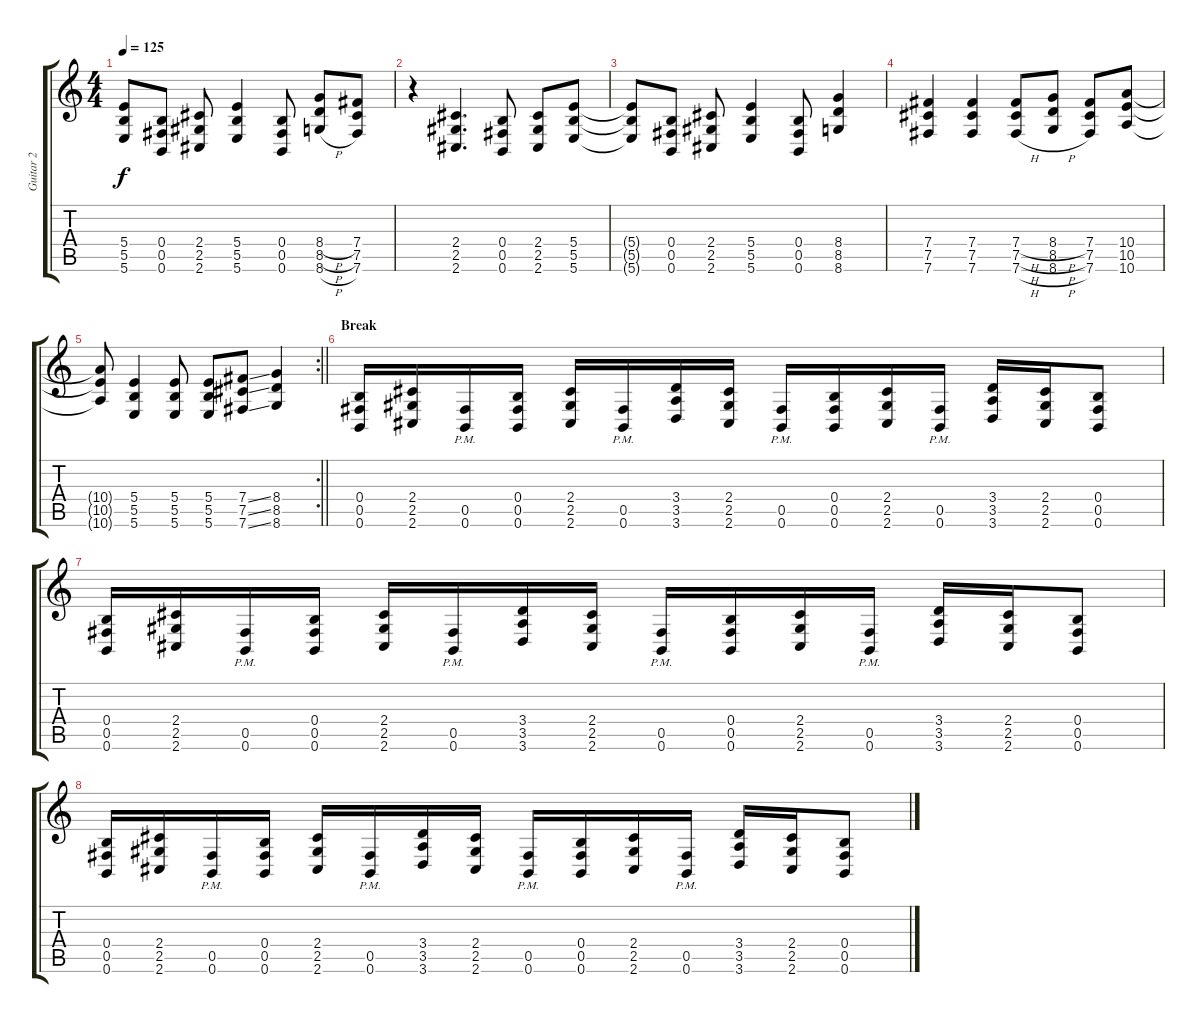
\track ("Guitar 2" "Guitar 2") {instrument distortionguitar}
\staff {score tabs}
\tuning (Db4 Ab3 E3 B2 Gb2 B1) {hide}
\ts (4 4)
\tempo 125
\clef g2
\ks c
(5.4{t} 5.5{t} 5.6{t}).8{dy f} (0.4 0.5 0.6).8 (2.4 2.5 2.6).8 (5.4 5.5 5.6).4 (0.4 0.5 0.6).8 (8.4{h} 8.5{h} 8.6{h}).8 (7.4 7.5 7.6).8 |
r.4 (2.4 2.5 2.6).4{d} (0.4 0.5 0.6).8 (2.4 2.5 2.6).8 (5.4 5.5 5.6).8 |
(5.4{t} 5.5{t} 5.6{t}).8 (0.4 0.5 0.6).8 (2.4 2.5 2.6).8 (5.4 5.5 5.6).4 (0.4 0.5 0.6).8 (8.4 8.5 8.6).4 |
(7.4 7.5 7.6).4 (7.4 7.5 7.6).4 (7.4{h} 7.5{h} 7.6{h}).8 (8.4{h} 8.5{h} 8.6{h}).8 (7.4 7.5 7.6).8 (10.4 10.5 10.6).8 |
\rc 2
\barLineRight lightlight
(10.4{t} 10.5{t} 10.6{t}).8 (5.4 5.5 5.6).4 (5.4 5.5 5.6).8 (5.4 5.5 5.6).8 (7.4{ss} 7.5{ss} 7.6{ss}).8 (8.4 8.5 8.6).4 |
\section ("" "Break")
(0.4 0.5 0.6).16 (2.4 2.5 2.6).16 (0.5{pm} 0.6{pm}).16 (0.4 0.5 0.6).16 (2.4 2.5 2.6).16 (0.5{pm} 0.6{pm}).16 (3.4 3.5 3.6).16 (2.4 2.5 2.6).16 (0.5{pm} 0.6{pm}).16 (0.4 0.5 0.6).16 (2.4 2.5 2.6).16 (0.5{pm} 0.6{pm}).16 (3.4 3.5 3.6).16 (2.4 2.5 2.6).16 (0.4 0.5 0.6).8 |
(0.4 0.5 0.6).16 (2.4 2.5 2.6).16 (0.5{pm} 0.6{pm}).16 (0.4 0.5 0.6).16 (2.4 2.5 2.6).16 (0.5{pm} 0.6{pm}).16 (3.4 3.5 3.6).16 (2.4 2.5 2.6).16 (0.5{pm} 0.6{pm}).16 (0.4 0.5 0.6).16 (2.4 2.5 2.6).16 (0.5{pm} 0.6{pm}).16 (3.4 3.5 3.6).16 (2.4 2.5 2.6).16 (0.4 0.5 0.6).8 |
(0.4 0.5 0.6).16 (2.4 2.5 2.6).16 (0.5{pm} 0.6{pm}).16 (0.4 0.5 0.6).16 (2.4 2.5 2.6).16 (0.5{pm} 0.6{pm}).16 (3.4 3.5 3.6).16 (2.4 2.5 2.6).16 (0.5{pm} 0.6{pm}).16 (0.4 0.5 0.6).16 (2.4 2.5 2.6).16 (0.5{pm} 0.6{pm}).16 (3.4 3.5 3.6).16 (2.4 2.5 2.6).16 (0.4 0.5 0.6).8
